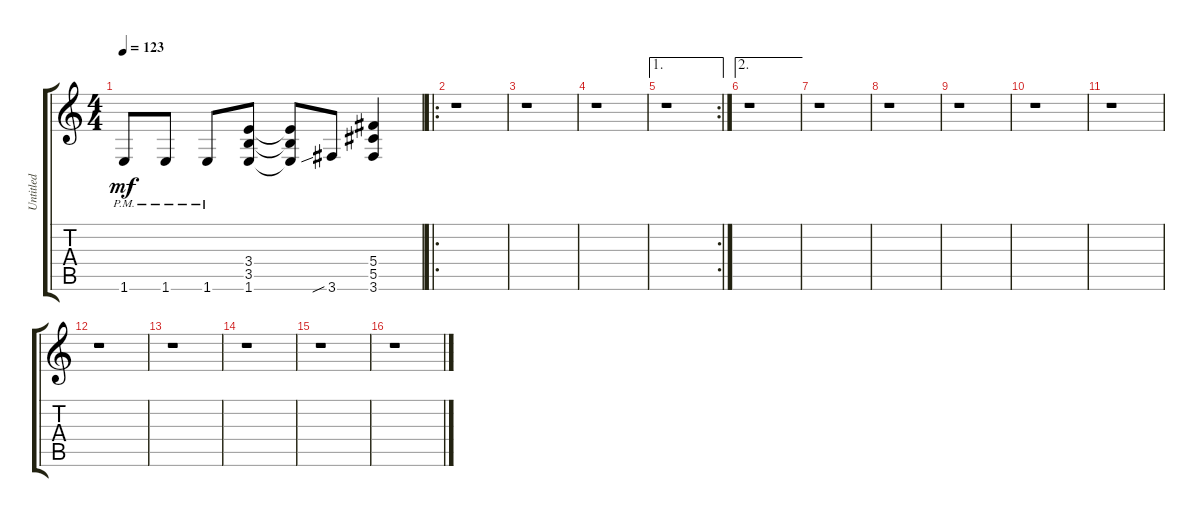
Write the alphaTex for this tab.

\track ("Untitled" "Untitled") {instrument distortionguitar}
\staff {score tabs}
\tuning (Eb4 Bb3 Gb3 Db3 Ab2 Eb2) {hide}
\ts (4 4)
\tempo 123
\clef g2
\ks c
1.6{pm}.8{dy mf} 1.6{pm}.8 1.6{pm}.8 (3.4 3.5 1.6).8 (3.4{t} 3.5{t} 1.6{t}).8 3.6{sib}.8 (5.4 5.5 3.6).4 |
\ro
r.1 |
r.1 |
r.1 |
\ae 1
\rc 2
r.1 |
\ae 2
r.1 |
r.1 |
r.1 |
r.1 |
r.1 |
r.1 |
r.1 |
r.1 |
r.1 |
r.1 |
r.1
